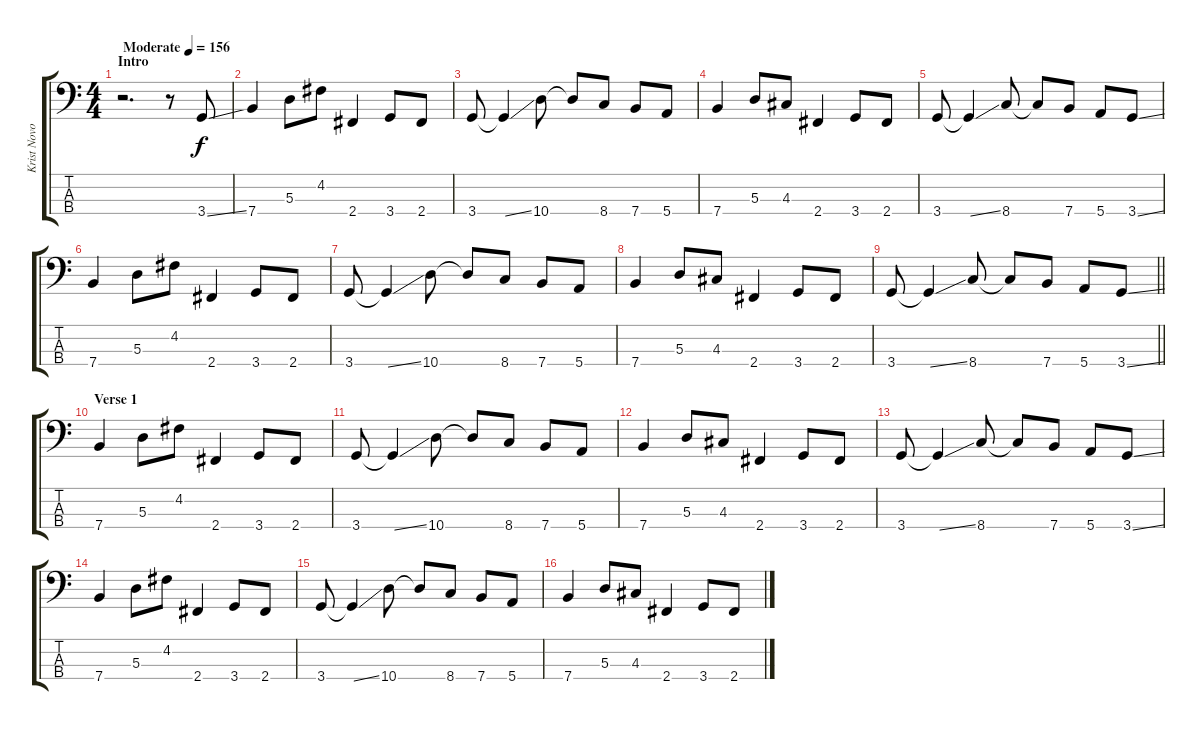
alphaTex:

\track ("Krist Novoselic - Bass" "Krist Novo") {instrument electricbasspick}
\staff {score tabs}
\tuning (G2 D2 A1 E1) {hide}
\ts (4 4)
\section ("" "Intro")
\tempo (156 "Moderate")
\clef f4
\ks c
r.2{d dy f instrument electricbasspick} r.8 3.4{ss}.8 |
7.4.4 5.3.8 4.2.8 2.4.4 3.4.8 2.4.8 |
3.4.8 3.4{ss t}.4 10.4.8 10.4{t}.8 8.4.8 7.4.8 5.4.8 |
7.4.4 5.3.8 4.3.8 2.4.4 3.4.8 2.4.8 |
3.4.8 3.4{ss t}.4 8.4.8 8.4{t}.8 7.4.8 5.4.8 3.4{ss}.8 |
7.4.4 5.3.8 4.2.8 2.4.4 3.4.8 2.4.8 |
3.4.8 3.4{ss t}.4 10.4.8 10.4{t}.8 8.4.8 7.4.8 5.4.8 |
7.4.4 5.3.8 4.3.8 2.4.4 3.4.8 2.4.8 |
\barLineRight lightlight
3.4.8 3.4{ss t}.4 8.4.8 8.4{t}.8 7.4.8 5.4.8 3.4{ss}.8 |
\section ("" "Verse 1")
7.4.4 5.3.8 4.2.8 2.4.4 3.4.8 2.4.8 |
3.4.8 3.4{ss t}.4 10.4.8 10.4{t}.8 8.4.8 7.4.8 5.4.8 |
7.4.4 5.3.8 4.3.8 2.4.4 3.4.8 2.4.8 |
3.4.8 3.4{ss t}.4 8.4.8 8.4{t}.8 7.4.8 5.4.8 3.4{ss}.8 |
7.4.4 5.3.8 4.2.8 2.4.4 3.4.8 2.4.8 |
3.4.8 3.4{ss t}.4 10.4.8 10.4{t}.8 8.4.8 7.4.8 5.4.8 |
7.4.4 5.3.8 4.3.8 2.4.4 3.4.8 2.4.8
